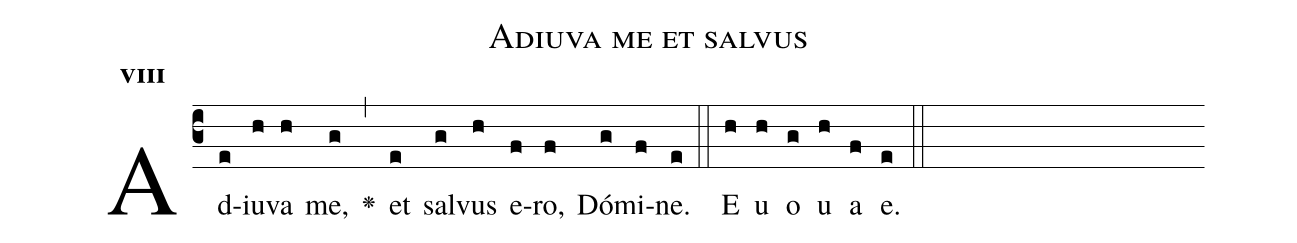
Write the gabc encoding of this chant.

name:Adiuva me et salvus;
office-part:Antiphona;
mode:8;
%%
initial-style: 1;
name: Adiuva me et salvus;
book: Antiphonae & Responsoria/Tomus III, p. 82;
occasion: Psalterium Hebdomada III Feria V;
office-part: Hora media Ant 1;
user-notes: ;
commentary: ;
annotation: 8g;
centering-scheme: english;
fontsize: 12;
font: OFLSortsMillGoudy;
height: 11;
width: 4.5;
%%
(c3)Ad(e)iu(h)va(h) me,(g) <v>\greheightstar</v>(,) et(e) sal(g)vus(h) e(f)ro,(f) Dó(g)mi(f)ne.(e) (::)
E(h) u(h) o(g) u(h) a(f) e.(e) (::)
